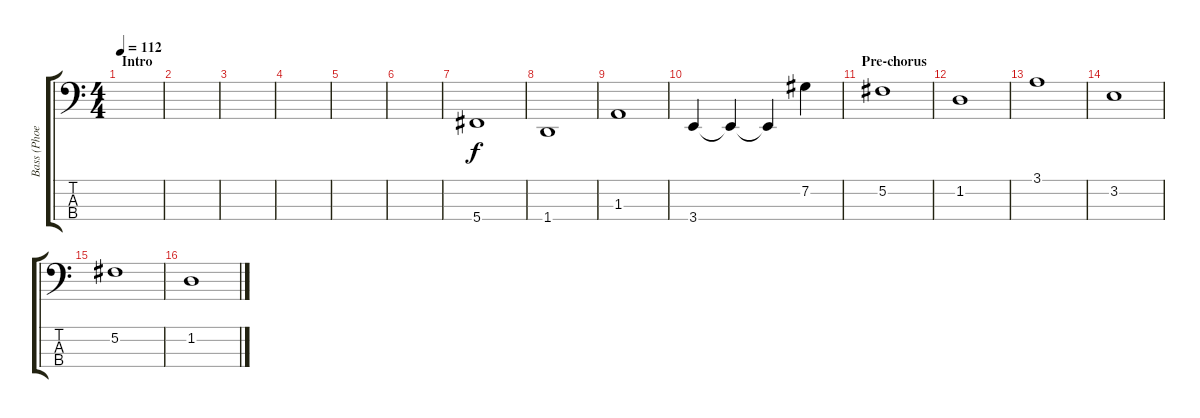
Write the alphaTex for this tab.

\track ("Bass (Phoenix)" "Bass (Phoe") {instrument electricbassfinger}
\staff {score tabs}
\tuning (Gb2 Db2 Ab1 Db1) {hide}
\ts (4 4)
\section ("" "Intro")
\tempo 112
\clef f4
\ks c
|
|
|
|
|
|
5.4.1 |
1.4.1 |
1.3.1 |
3.4.4 3.4{t}.4 3.4{t}.4 7.2.4 |
\section ("" "Pre-chorus")
5.2.1 |
1.2.1 |
3.1.1 |
3.2.1 |
5.2.1 |
1.2.1
